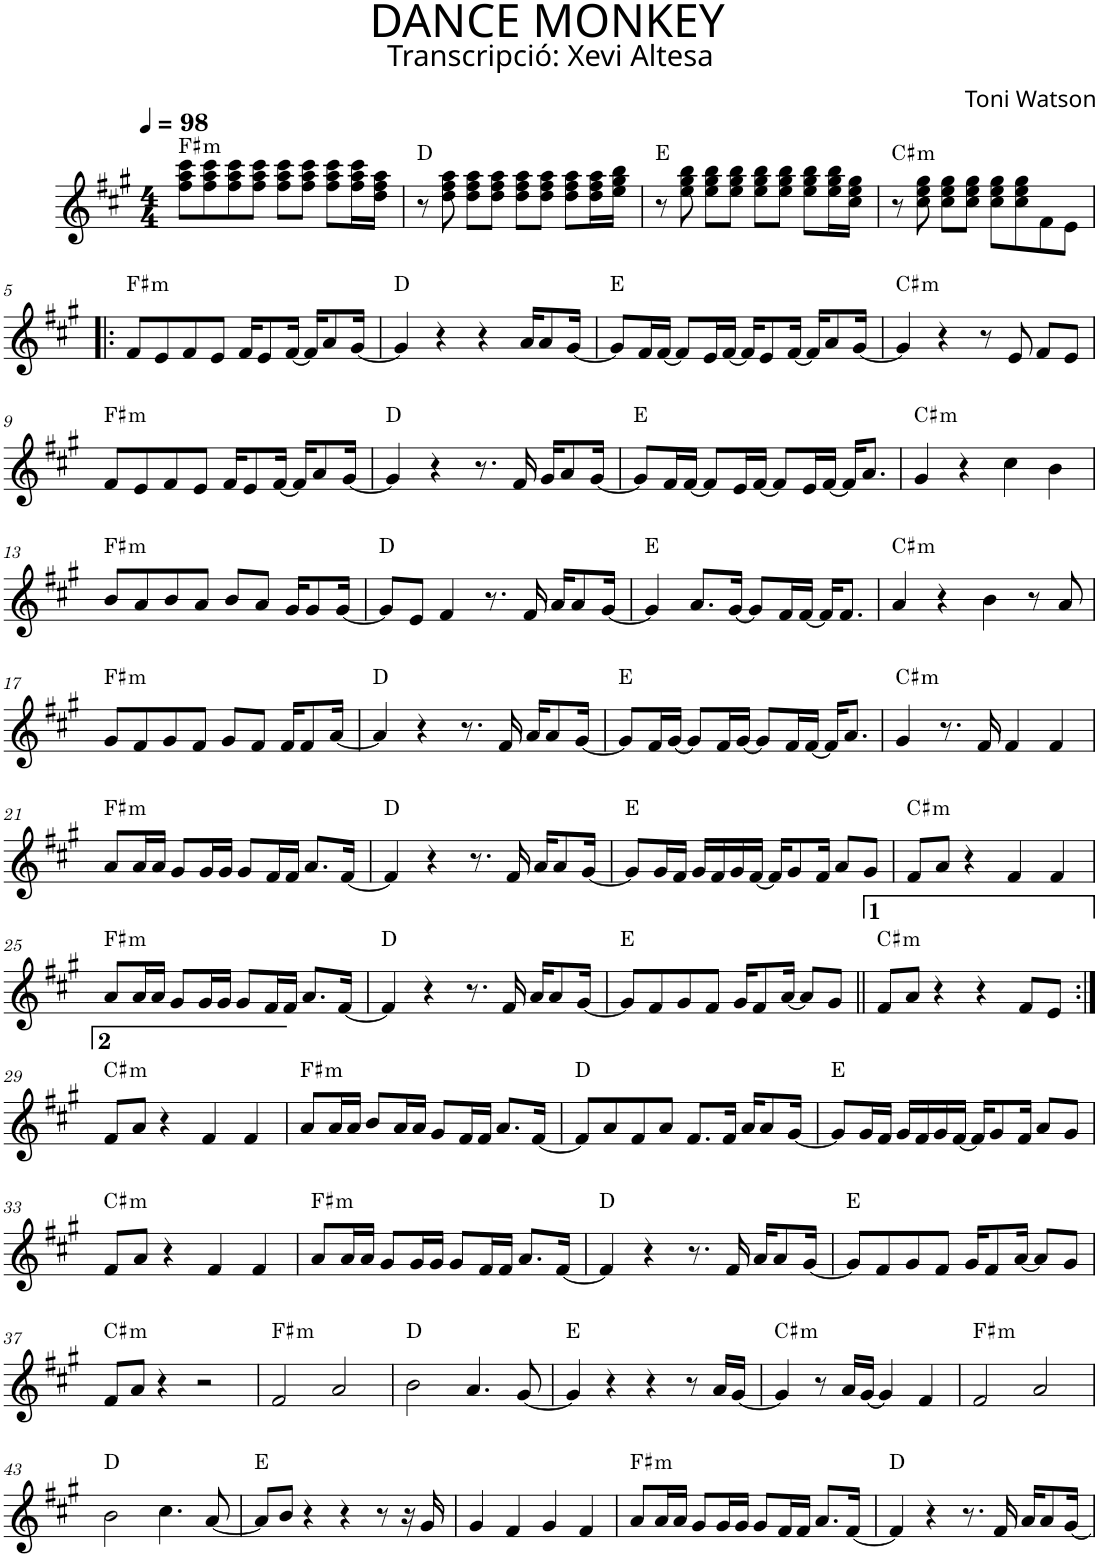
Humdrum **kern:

**kern	**harte
*part1	*part1
*staff1	*
*I"P1	*
*clefG2	*
*k[f#c#g#]	*
*f#:	*
*M4/4	*
*MM98	*
=1	=1
!	!LO:H:kt=m
8ff#\ 8aa\ 8ccc#\L	F#:min
8ff#\ 8aa\ 8ccc#\	.
8ff#\ 8aa\ 8ccc#\	.
8ff#\ 8aa\ 8ccc#\J	.
8ff#\ 8aa\ 8ccc#\L	.
8ff#\ 8aa\ 8ccc#\J	.
8ff#\ 8aa\ 8ccc#\L	.
16ff#\ 16aa\ 16ccc#\L	.
16dd\ 16ff#\ 16aa\JJ	.
=2	=2
8r	D:maj
8dd\ 8ff#\ 8aa\	.
8dd\ 8ff#\ 8aa\L	.
8dd\ 8ff#\ 8aa\J	.
8dd\ 8ff#\ 8aa\L	.
8dd\ 8ff#\ 8aa\J	.
8dd\ 8ff#\ 8aa\L	.
16dd\ 16ff#\ 16aa\L	.
16ee\ 16gg#\ 16bb\JJ	.
=3	=3
8r	E:maj
8ee\ 8gg#\ 8bb\	.
8ee\ 8gg#\ 8bb\L	.
8ee\ 8gg#\ 8bb\J	.
8ee\ 8gg#\ 8bb\L	.
8ee\ 8gg#\ 8bb\J	.
8ee\ 8gg#\ 8bb\L	.
16ee\ 16gg#\ 16bb\L	.
16cc#\ 16ee\ 16gg#\JJ	.
=4	=4
!	!LO:H:kt=m
8r	C#:min
8cc#\ 8ee\ 8gg#\	.
8cc#\ 8ee\ 8gg#\L	.
8cc#\ 8ee\ 8gg#\J	.
8cc#\ 8ee\ 8gg#\L	.
8cc#\ 8ee\ 8gg#\	.
8f#\	.
8e\J	.
!!LO:LB:g=z
=5!|:	=5!|:
!	!LO:H:kt=m
8f#/L	F#:min
8e/	.
8f#/	.
8e/J	.
16f#/KL	.
8e/	.
[<16f#/Jk	.
16f#/KL]	.
8a/	.
[<16g#/Jk	.
=6	=6
4g#/]	D:maj
4r	.
4r	.
16a/KL	.
8a/	.
[<16g#/Jk	.
=7	=7
8g#/L]	E:maj
16f#/L	.
[<16f#/JJ	.
8f#/L]	.
16e/L	.
[<16f#/JJ	.
16f#/KL]	.
8e/	.
[<16f#/Jk	.
16f#/KL]	.
8a/	.
[<16g#/Jk	.
=8	=8
!	!LO:H:kt=m
4g#/]	C#:min
4r	.
8r	.
8e/	.
8f#/L	.
8e/J	.
!!LO:LB:g=z
=9	=9
!	!LO:H:kt=m
8f#/L	F#:min
8e/	.
8f#/	.
8e/J	.
16f#/KL	.
8e/	.
[<16f#/Jk	.
16f#/KL]	.
8a/	.
[<16g#/Jk	.
=10	=10
4g#/]	D:maj
4r	.
8.r	.
16f#/	.
16g#/KL	.
8a/	.
[<16g#/Jk	.
=11	=11
8g#/L]	E:maj
16f#/L	.
[<16f#/JJ	.
8f#/L]	.
16e/L	.
[<16f#/JJ	.
8f#/L]	.
16e/L	.
[<16f#/JJ	.
16f#/KL]	.
8.a/J	.
=12	=12
!	!LO:H:kt=m
4g#/	C#:min
4r	.
4cc#\	.
4b\	.
!!LO:LB:g=z
=13	=13
!	!LO:H:kt=m
8b/L	F#:min
8a/	.
8b/	.
8a/J	.
8b/L	.
8a/J	.
16g#/KL	.
8g#/	.
[<16g#/Jk	.
=14	=14
8g#/L]	D:maj
8e/J	.
4f#/	.
8.r	.
16f#/	.
16a/KL	.
8a/	.
[<16g#/Jk	.
=15	=15
4g#/]	E:maj
8.a/L	.
[<16g#/Jk	.
8g#/L]	.
16f#/L	.
[<16f#/JJ	.
16f#/KL]	.
8.f#/J	.
=16	=16
!	!LO:H:kt=m
4a/	C#:min
4r	.
4b\	.
8r	.
8a/	.
!!LO:LB:g=z
=17	=17
!	!LO:H:kt=m
8g#/L	F#:min
8f#/	.
8g#/	.
8f#/J	.
8g#/L	.
8f#/J	.
16f#/KL	.
8f#/	.
[<16a/Jk	.
=18	=18
4a/]	D:maj
4r	.
8.r	.
16f#/	.
16a/KL	.
8a/	.
[<16g#/Jk	.
=19	=19
8g#/L]	E:maj
16f#/L	.
[<16g#/JJ	.
8g#/L]	.
16f#/L	.
[<16g#/JJ	.
8g#/L]	.
16f#/L	.
[<16f#/JJ	.
16f#/KL]	.
8.a/J	.
=20	=20
!	!LO:H:kt=m
4g#/	C#:min
8.r	.
16f#/	.
4f#/	.
4f#/	.
!!LO:LB:g=z
=21	=21
!	!LO:H:kt=m
8a/L	F#:min
16a/L	.
16a/JJ	.
8g#/L	.
16g#/L	.
16g#/JJ	.
8g#/L	.
16f#/L	.
16f#/JJ	.
8.a/L	.
[<16f#/Jk	.
=22	=22
4f#/]	D:maj
4r	.
8.r	.
16f#/	.
16a/KL	.
8a/	.
[<16g#/Jk	.
=23	=23
8g#/L]	E:maj
16g#/L	.
16f#/JJ	.
16g#/LL	.
16f#/	.
16g#/	.
[<16f#/JJ	.
16f#/KL]	.
8g#/	.
16f#/Jk	.
8a/L	.
8g#/J	.
=24	=24
!	!LO:H:kt=m
8f#/L	C#:min
8a/J	.
4r	.
4f#/	.
4f#/	.
!!LO:LB:g=z
=25	=25
!	!LO:H:kt=m
8a/L	F#:min
16a/L	.
16a/JJ	.
8g#/L	.
16g#/L	.
16g#/JJ	.
8g#/L	.
16f#/L	.
16f#/JJ	.
8.a/L	.
[<16f#/Jk	.
=26	=26
4f#/]	D:maj
4r	.
8.r	.
16f#/	.
16a/KL	.
8a/	.
[<16g#/Jk	.
=27	=27
8g#/L]	E:maj
8f#/	.
8g#/	.
8f#/J	.
16g#/KL	.
8f#/	.
[<16a/Jk	.
8a/L]	.
8g#/J	.
=28||	=28||
!	!LO:H:kt=m
8f#/L	C#:min
8a/J	.
4r	.
4r	.
8f#/L	.
8e/J	.
!!LO:LB:g=z
=29:|!	=29:|!
!	!LO:H:kt=m
8f#/L	C#:min
8a/J	.
4r	.
4f#/	.
4f#/	.
=30	=30
!	!LO:H:kt=m
8a/L	F#:min
16a/L	.
16a/JJ	.
8b/L	.
16a/L	.
16a/JJ	.
8g#/L	.
16f#/L	.
16f#/JJ	.
8.a/L	.
[<16f#/Jk	.
=31	=31
8f#/L]	D:maj
8a/	.
8f#/	.
8a/J	.
8.f#/L	.
16f#/Jk	.
16a/KL	.
8a/	.
[<16g#/Jk	.
=32	=32
8g#/L]	E:maj
16g#/L	.
16f#/JJ	.
16g#/LL	.
16f#/	.
16g#/	.
[<16f#/JJ	.
16f#/KL]	.
8g#/	.
16f#/Jk	.
8a/L	.
8g#/J	.
!!LO:LB:g=z
=33	=33
!	!LO:H:kt=m
8f#/L	C#:min
8a/J	.
4r	.
4f#/	.
4f#/	.
=34	=34
!	!LO:H:kt=m
8a/L	F#:min
16a/L	.
16a/JJ	.
8g#/L	.
16g#/L	.
16g#/JJ	.
8g#/L	.
16f#/L	.
16f#/JJ	.
8.a/L	.
[<16f#/Jk	.
=35	=35
4f#/]	D:maj
4r	.
8.r	.
16f#/	.
16a/KL	.
8a/	.
[<16g#/Jk	.
=36	=36
8g#/L]	E:maj
8f#/	.
8g#/	.
8f#/J	.
16g#/KL	.
8f#/	.
[<16a/Jk	.
8a/L]	.
8g#/J	.
!!LO:LB:g=z
=37	=37
!	!LO:H:kt=m
8f#/L	C#:min
8a/J	.
4r	.
2r	.
=38	=38
!	!LO:H:kt=m
2f#/	F#:min
2a/	.
=39	=39
2b\	D:maj
4.a/	.
[<8g#/	.
=40	=40
4g#/]	E:maj
4r	.
4r	.
8r	.
16a/LL	.
[<16g#/JJ	.
=41	=41
!	!LO:H:kt=m
4g#/]	C#:min
8r	.
16a/LL	.
[<16g#/JJ	.
4g#/]	.
4f#/	.
=42	=42
!	!LO:H:kt=m
2f#/	F#:min
2a/	.
!!LO:LB:g=z
=43	=43
2b\	D:maj
4.cc#\	.
[<8a/	.
=44	=44
8a/L]	E:maj
8b/J	.
4r	.
4r	.
8r	.
16r	.
16g#/	.
=45	=45
4g#/	.
4f#/	.
4g#/	.
4f#/	.
=46	=46
!	!LO:H:kt=m
8a/L	F#:min
16a/L	.
16a/JJ	.
8g#/L	.
16g#/L	.
16g#/JJ	.
8g#/L	.
16f#/L	.
16f#/JJ	.
8.a/L	.
[<16f#/Jk	.
=47	=47
4f#/]	D:maj
4r	.
8.r	.
16f#/	.
16a/KL	.
8a/	.
[<16g#/Jk	.
=	=
*-	*-
